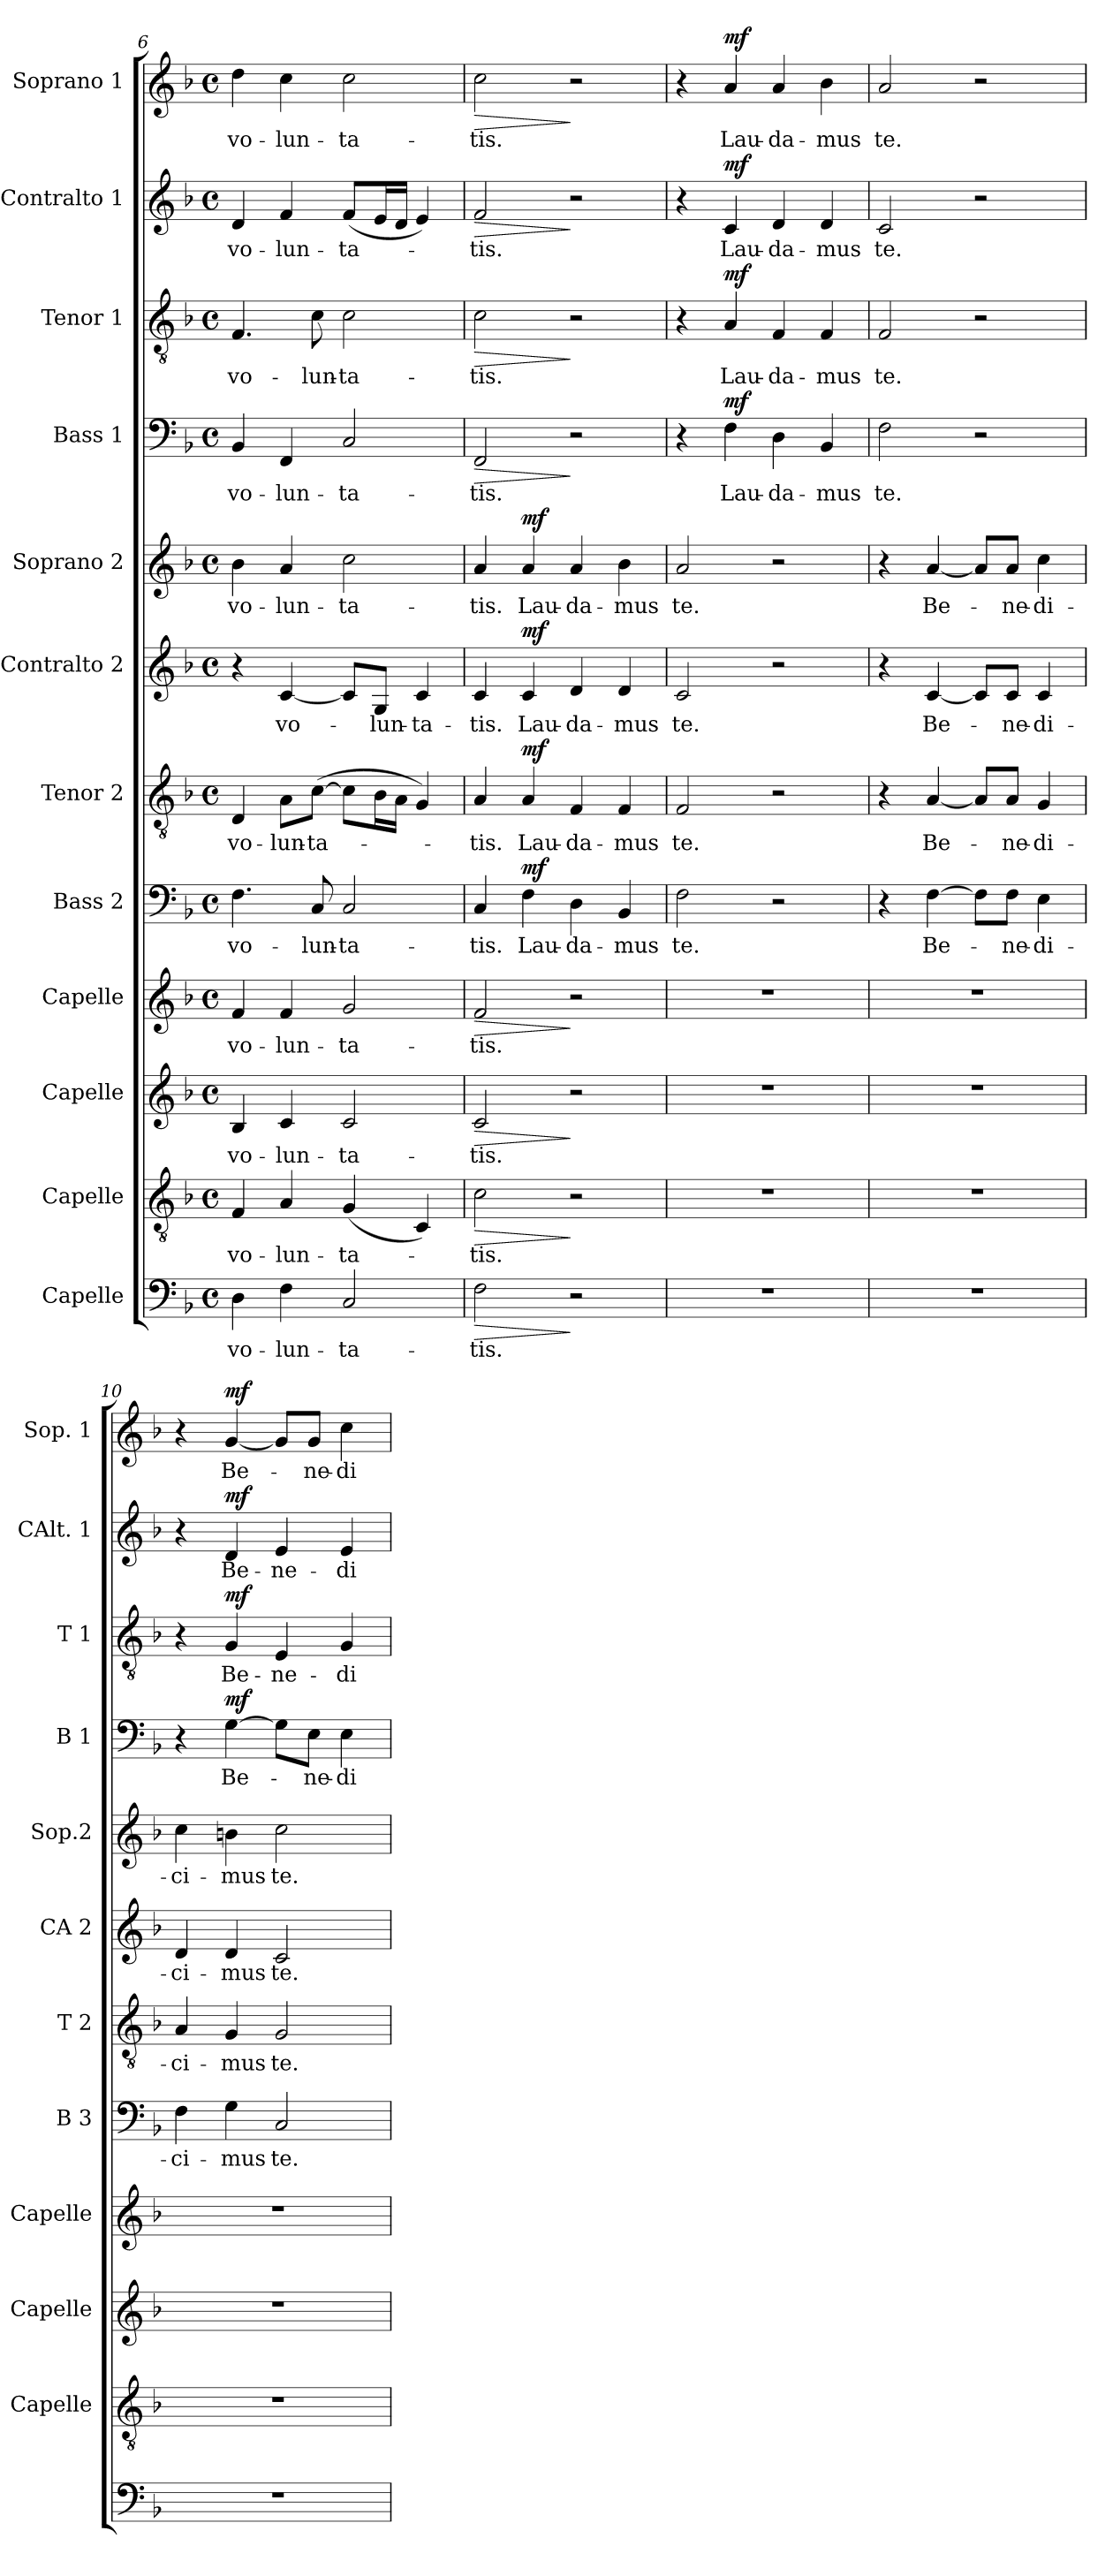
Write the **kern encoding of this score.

**kern	**text	**dynam	**kern	**text	**dynam	**kern	**text	**dynam	**kern	**text	**dynam	**kern	**text	**dynam	**kern	**text	**dynam	**kern	**text	**dynam	**kern	**text	**dynam	**kern	**text	**dynam	**kern	**text	**dynam	**kern	**text	**dynam	**kern	**text	**dynam
*part12	*part12	*part12	*part11	*part11	*part11	*part10	*part10	*part10	*part9	*part9	*part9	*part8	*part8	*part8	*part7	*part7	*part7	*part6	*part6	*part6	*part5	*part5	*part5	*part4	*part4	*part4	*part3	*part3	*part3	*part2	*part2	*part2	*part1	*part1	*part1
*staff12	*staff12	*staff12	*staff11	*staff11	*staff11	*staff10	*staff10	*staff10	*staff9	*staff9	*staff9	*staff8	*staff8	*staff8	*staff7	*staff7	*staff7	*staff6	*staff6	*staff6	*staff5	*staff5	*staff5	*staff4	*staff4	*staff4	*staff3	*staff3	*staff3	*staff2	*staff2	*staff2	*staff1	*staff1	*staff1
*I"Capelle	*	*	*I"Capelle	*	*	*I"Capelle	*	*	*I"Capelle	*	*	*I"Bass 2	*	*	*I"Tenor 2	*	*	*I"Contralto 2	*	*	*I"Soprano 2	*	*	*I"Bass 1	*	*	*I"Tenor 1	*	*	*I"Contralto 1	*	*	*I"Soprano 1	*	*
*	*	*	*I'Capelle	*	*	*I'Capelle	*	*	*I'Capelle	*	*	*I'B 3	*	*	*I'T 2	*	*	*I'CA 2	*	*	*I'Sop.2	*	*	*I'B 1	*	*	*I'T 1	*	*	*I'CAlt. 1	*	*	*I'Sop. 1	*	*
*clefF4	*	*	*clefGv2	*	*	*clefG2	*	*	*clefG2	*	*	*clefF4	*	*	*clefGv2	*	*	*clefG2	*	*	*clefG2	*	*	*clefF4	*	*	*clefGv2	*	*	*clefG2	*	*	*clefG2	*	*
*k[b-]	*	*	*k[b-]	*	*	*k[b-]	*	*	*k[b-]	*	*	*k[b-]	*	*	*k[b-]	*	*	*k[b-]	*	*	*k[b-]	*	*	*k[b-]	*	*	*k[b-]	*	*	*k[b-]	*	*	*k[b-]	*	*
*F:	*	*	*F:	*	*	*F:	*	*	*F:	*	*	*F:	*	*	*F:	*	*	*F:	*	*	*F:	*	*	*F:	*	*	*F:	*	*	*F:	*	*	*F:	*	*
*M4/4	*	*	*M4/4	*	*	*M4/4	*	*	*M4/4	*	*	*M4/4	*	*	*M4/4	*	*	*M4/4	*	*	*M4/4	*	*	*M4/4	*	*	*M4/4	*	*	*M4/4	*	*	*M4/4	*	*
*met(c)	*	*	*met(c)	*	*	*met(c)	*	*	*met(c)	*	*	*met(c)	*	*	*met(c)	*	*	*met(c)	*	*	*met(c)	*	*	*met(c)	*	*	*met(c)	*	*	*met(c)	*	*	*met(c)	*	*
=6	=6	=6	=6	=6	=6	=6	=6	=6	=6	=6	=6	=6	=6	=6	=6	=6	=6	=6	=6	=6	=6	=6	=6	=6	=6	=6	=6	=6	=6	=6	=6	=6	=6	=6	=6
4D\	vo-	.	4F/	vo-	.	4B-/	vo-	.	4f/	vo-	.	4.F\	vo-	.	4D/	vo-	.	4r	.	.	4b-\	vo-	.	4BB-/	vo-	.	4.F/	vo-	.	4d/	vo-	.	4dd\	vo-	.
4F\	-lun-	.	4A/	-lun-	.	4c/	-lun-	.	4f/	-lun-	.	.	.	.	8A\L	-lun-	.	[4c/	vo-	.	4a/	-lun-	.	4FF/	-lun-	.	.	.	.	4f/	-lun-	.	4cc\	-lun-	.
.	.	.	.	.	.	.	.	.	.	.	.	8C/	-lun-	.	([8c\J	-ta-	.	.	.	.	.	.	.	.	.	.	8c\	-lun-	.	.	.	.	.	.	.
2C/	-ta-	.	(4G/	-ta-	.	2c/	-ta-	.	2g/	-ta-	.	2C/	-ta-	.	8c\L]	.	.	8c/L]	.	.	2cc\	-ta-	.	2C/	-ta-	.	2c\	-ta-	.	(8f/L	-ta-	.	2cc\	-ta-	.
.	.	.	.	.	.	.	.	.	.	.	.	.	.	.	16B-\L	.	.	8G/J	-lun-	.	.	.	.	.	.	.	.	.	.	16e/L	.	.	.	.	.
.	.	.	.	.	.	.	.	.	.	.	.	.	.	.	16A\JJ	.	.	.	.	.	.	.	.	.	.	.	.	.	.	16d/JJ	.	.	.	.	.
.	.	.	4C/)	.	.	.	.	.	.	.	.	.	.	.	4G/)	.	.	4c/	-ta-	.	.	.	.	.	.	.	.	.	.	4e/)	.	.	.	.	.
!!LO:PB:g=z
=7	=7	=7	=7	=7	=7	=7	=7	=7	=7	=7	=7	=7	=7	=7	=7	=7	=7	=7	=7	=7	=7	=7	=7	=7	=7	=7	=7	=7	=7	=7	=7	=7	=7	=7	=7
!	!	!LO:HP:b	!	!	!LO:HP:b	!	!	!LO:HP:b	!	!	!LO:HP:b	!	!	!	!	!	!	!	!	!	!	!	!	!	!	!LO:HP:b	!	!	!LO:HP:b	!	!	!LO:HP:b	!	!	!LO:HP:b
2F\	-tis.	>	2c\	-tis.	>	2c/	-tis.	>	2f/	-tis.	>	4C/	-tis.	.	4A/	-tis.	.	4c/	-tis.	.	4a/	-tis.	.	2FF/	-tis.	>	2c\	-tis.	>	2f/	-tis.	>	2cc\	-tis.	>
!	!	!	!	!	!	!	!	!	!	!	!	!	!	!LO:DY:a	!	!	!LO:DY:a	!	!	!LO:DY:a	!	!	!LO:DY:a	!	!	!	!	!	!	!	!	!	!	!	!
.	.	.	.	.	.	.	.	.	.	.	.	4F\	Lau-	mf	4A/	Lau-	mf	4c/	Lau-	mf	4a/	Lau-	mf	.	.	.	.	.	.	.	.	.	.	.	.
2r	.	]	2r	.	]	2r	.	]	2r	.	]	4D\	-da-	.	4F/	-da-	.	4d/	-da-	.	4a/	-da-	.	2r	.	]	2r	.	]	2r	.	]	2r	.	]
.	.	.	.	.	.	.	.	.	.	.	.	4BB-/	-mus	.	4F/	-mus	.	4d/	-mus	.	4b-\	-mus	.	.	.	.	.	.	.	.	.	.	.	.	.
=8	=8	=8	=8	=8	=8	=8	=8	=8	=8	=8	=8	=8	=8	=8	=8	=8	=8	=8	=8	=8	=8	=8	=8	=8	=8	=8	=8	=8	=8	=8	=8	=8	=8	=8	=8
1r	.	.	1r	.	.	1r	.	.	1r	.	.	2F\	te.	.	2F/	te.	.	2c/	te.	.	2a/	te.	.	4r	.	.	4r	.	.	4r	.	.	4r	.	.
!	!	!	!	!	!	!	!	!	!	!	!	!	!	!	!	!	!	!	!	!	!	!	!	!	!	!LO:DY:a	!	!	!LO:DY:a	!	!	!LO:DY:a	!	!	!LO:DY:a
.	.	.	.	.	.	.	.	.	.	.	.	.	.	.	.	.	.	.	.	.	.	.	.	4F\	Lau-	mf	4A/	Lau-	mf	4c/	Lau-	mf	4a/	Lau-	mf
.	.	.	.	.	.	.	.	.	.	.	.	2r	.	.	2r	.	.	2r	.	.	2r	.	.	4D\	-da-	.	4F/	-da-	.	4d/	-da-	.	4a/	-da-	.
.	.	.	.	.	.	.	.	.	.	.	.	.	.	.	.	.	.	.	.	.	.	.	.	4BB-/	-mus	.	4F/	-mus	.	4d/	-mus	.	4b-\	-mus	.
=9	=9	=9	=9	=9	=9	=9	=9	=9	=9	=9	=9	=9	=9	=9	=9	=9	=9	=9	=9	=9	=9	=9	=9	=9	=9	=9	=9	=9	=9	=9	=9	=9	=9	=9	=9
1r	.	.	1r	.	.	1r	.	.	1r	.	.	4r	.	.	4r	.	.	4r	.	.	4r	.	.	2F\	te.	.	2F/	te.	.	2c/	te.	.	2a/	te.	.
.	.	.	.	.	.	.	.	.	.	.	.	[4F\	Be-	.	[4A/	Be-	.	[4c/	Be-	.	[4a/	Be-	.	.	.	.	.	.	.	.	.	.	.	.	.
.	.	.	.	.	.	.	.	.	.	.	.	8F\L]	.	.	8A/L]	.	.	8c/L]	.	.	8a/L]	.	.	2r	.	.	2r	.	.	2r	.	.	2r	.	.
.	.	.	.	.	.	.	.	.	.	.	.	8F\J	-ne-	.	8A/J	-ne-	.	8c/J	-ne-	.	8a/J	-ne-	.	.	.	.	.	.	.	.	.	.	.	.	.
.	.	.	.	.	.	.	.	.	.	.	.	4E\	-di-	.	4G/	-di-	.	4c/	-di-	.	4cc\	-di-	.	.	.	.	.	.	.	.	.	.	.	.	.
=10	=10	=10	=10	=10	=10	=10	=10	=10	=10	=10	=10	=10	=10	=10	=10	=10	=10	=10	=10	=10	=10	=10	=10	=10	=10	=10	=10	=10	=10	=10	=10	=10	=10	=10	=10
1r	.	.	1r	.	.	1r	.	.	1r	.	.	4F\	-ci-	.	4A/	-ci-	.	4d/	-ci-	.	4cc\	-ci-	.	4r	.	.	4r	.	.	4r	.	.	4r	.	.
!	!	!	!	!	!	!	!	!	!	!	!	!	!	!	!	!	!	!	!	!	!	!	!	!	!	!LO:DY:a	!	!	!LO:DY:a	!	!	!LO:DY:a	!	!	!LO:DY:a
.	.	.	.	.	.	.	.	.	.	.	.	4G\	-mus	.	4G/	-mus	.	4d/	-mus	.	4bn\	-mus	.	[4G\	Be-	mf	4G/	Be-	mf	4d/	Be-	mf	[4g/	Be-	mf
.	.	.	.	.	.	.	.	.	.	.	.	2C/	te.	.	2G/	te.	.	2c/	te.	.	2cc\	te.	.	8G\L]	.	.	4E/	-ne-	.	4e/	-ne-	.	8g/L]	.	.
.	.	.	.	.	.	.	.	.	.	.	.	.	.	.	.	.	.	.	.	.	.	.	.	8E\J	-ne-	.	.	.	.	.	.	.	8g/J	-ne-	.
.	.	.	.	.	.	.	.	.	.	.	.	.	.	.	.	.	.	.	.	.	.	.	.	4E\	-di-	.	4G/	-di-	.	4e/	-di-	.	4cc\	-di-	.
=	=	=	=	=	=	=	=	=	=	=	=	=	=	=	=	=	=	=	=	=	=	=	=	=	=	=	=	=	=	=	=	=	=	=	=
*-	*-	*-	*-	*-	*-	*-	*-	*-	*-	*-	*-	*-	*-	*-	*-	*-	*-	*-	*-	*-	*-	*-	*-	*-	*-	*-	*-	*-	*-	*-	*-	*-	*-	*-	*-
